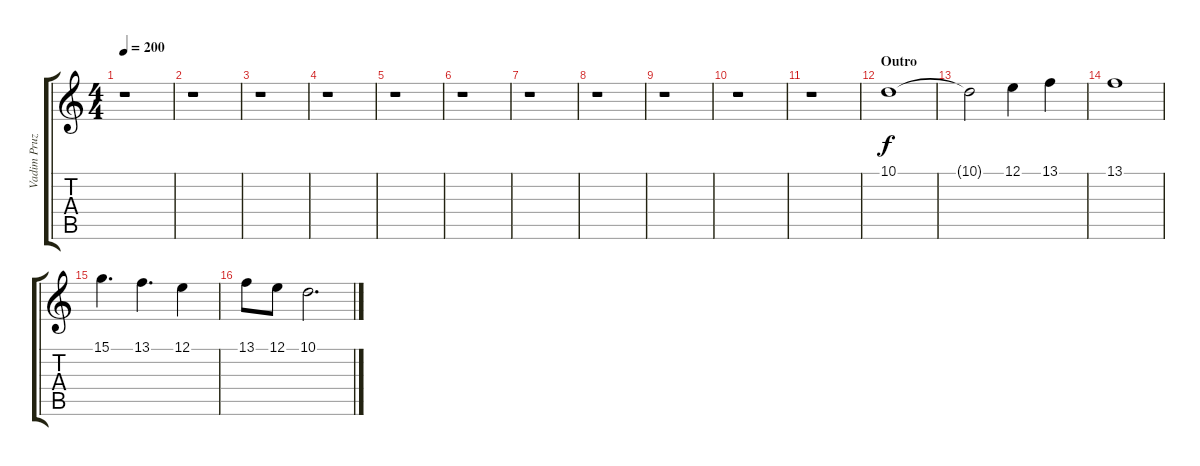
\track ("Vadim Pruzhanov | Keyboard 1" "Vadim Pruz") {instrument choiraahs}
\staff {score tabs}
\tuning (E4 B3 G3 D3 A2 E2) {hide}
\ts (4 4)
\tempo 200
\clef g2
\ks c
r.1{dy f} |
r.1 |
r.1 |
r.1 |
r.1 |
r.1 |
r.1 |
r.1 |
r.1 |
r.1 |
r.1 |
\section ("" "Outro")
10.1.1 |
10.1{t}.2 12.1.4 13.1.4 |
13.1.1 |
15.1.4{d} 13.1.4{d} 12.1.4 |
13.1.8 12.1.8 10.1.2{d}
